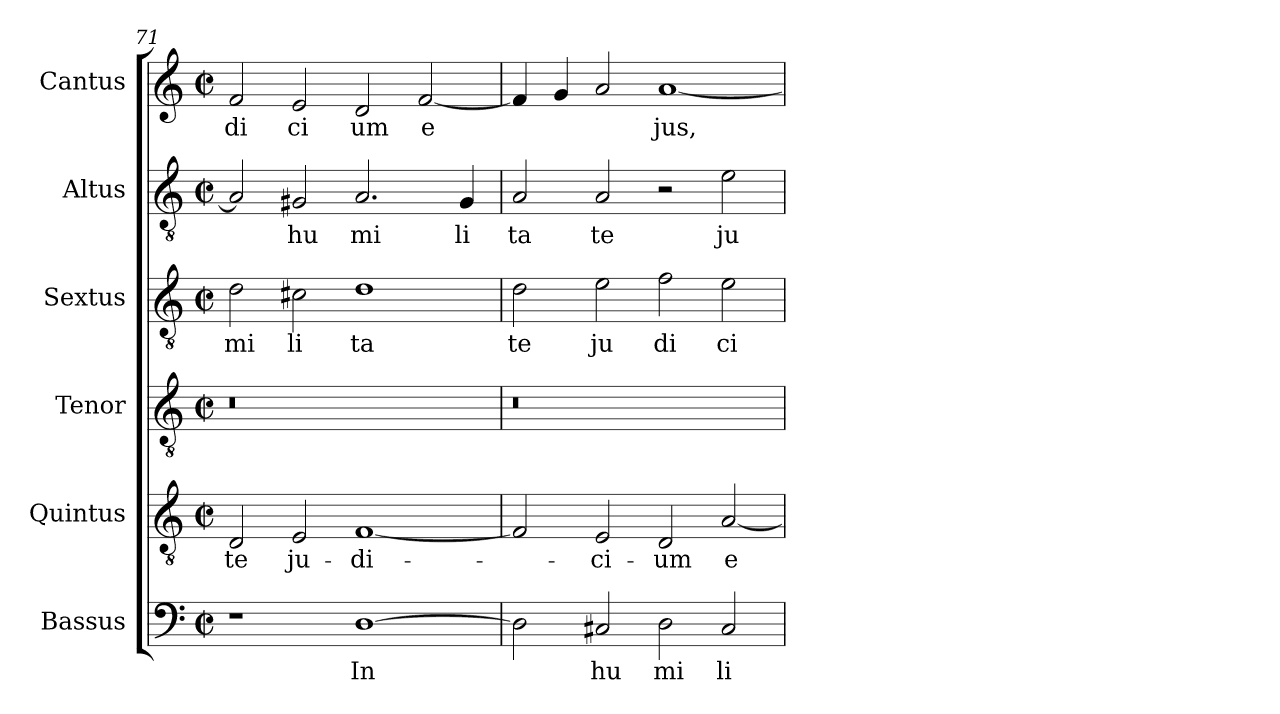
**kern	**text	**kern	**text	**kern	**kern	**text	**kern	**text	**kern	**text
*part6	*part6	*part5	*part5	*part4	*part3	*part3	*part2	*part2	*part1	*part1
*staff6	*staff6	*staff5	*staff5	*staff4	*staff3	*staff3	*staff2	*staff2	*staff1	*staff1
*I"Bassus	*	*I"Quintus	*	*I"Tenor	*I"Sextus	*	*I"Altus	*	*I"Cantus	*
*clefF4	*	*clefGv2	*	*clefGv2	*clefGv2	*	*clefGv2	*	*clefG2	*
*M2/2	*	*M2/2	*	*M2/2	*M2/2	*	*M2/2	*	*M2/2	*
*met(c|)	*	*met(c|)	*	*met(c|)	*met(c|)	*	*met(c|)	*	*met(c|)	*
=71	=71	=71	=71	=71	=71	=71	=71	=71	=71	=71
!	!	!	!LO:LY:b:cj	!	!	!LO:LY:b:cj	!	!	!	!LO:LY:b:cj
1r	.	2D/	-te	0r	2d\	mi	2A/]	.	2f/	di
!	!	!	!LO:LY:b:cj	!	!	!LO:LY:b:cj	!	!LO:LY:b:cj	!	!LO:LY:b:cj
.	.	2E/	ju-	.	2c#X\	li	2G#X/	hu	2e/	ci
!	!LO:LY:b:cj	!	!LO:LY:b:cj	!	!	!LO:LY:b:cj	!	!LO:LY:b:cj	!	!LO:LY:b:cj
[>1D	In	[<1F	-di-	.	1d	ta	2.A/	mi	2d/	um
!	!	!	!	!	!	!	!	!	!	!LO:LY:b:cj
.	.	.	.	.	.	.	.	.	[<2f/	e
!	!	!	!	!	!	!	!	!LO:LY:b:cj	!	!
.	.	.	.	.	.	.	4G#/	li	.	.
=72	=72	=72	=72	=72	=72	=72	=72	=72	=72	=72
!	!	!	!	!	!	!LO:LY:b:cj	!	!LO:LY:b:cj	!	!
2D\]	.	2F/]	.	0r	2d\	te	2A/	ta	4f/]	.
.	.	.	.	.	.	.	.	.	4g/	.
!	!LO:LY:b:cj	!	!LO:LY:b:cj	!	!	!LO:LY:b:cj	!	!LO:LY:b:cj	!	!
2C#X/	hu	2E/	-ci-	.	2e\	ju	2A/	te	2a/	.
!	!LO:LY:b:cj	!	!LO:LY:b:cj	!	!	!LO:LY:b:cj	!	!	!	!LO:LY:b:cj
2D\	mi	2D/	-um	.	2f\	di	2r	.	[>1a	jus,
!	!LO:LY:b:cj	!	!LO:LY:b:cj	!	!	!LO:LY:b:cj	!	!LO:LY:b:cj	!	!
2C#/	li	[>2A/	e-	.	2e\	ci	2e\	ju	.	.
=	=	=	=	=	=	=	=	=	=	=
*-	*-	*-	*-	*-	*-	*-	*-	*-	*-	*-
